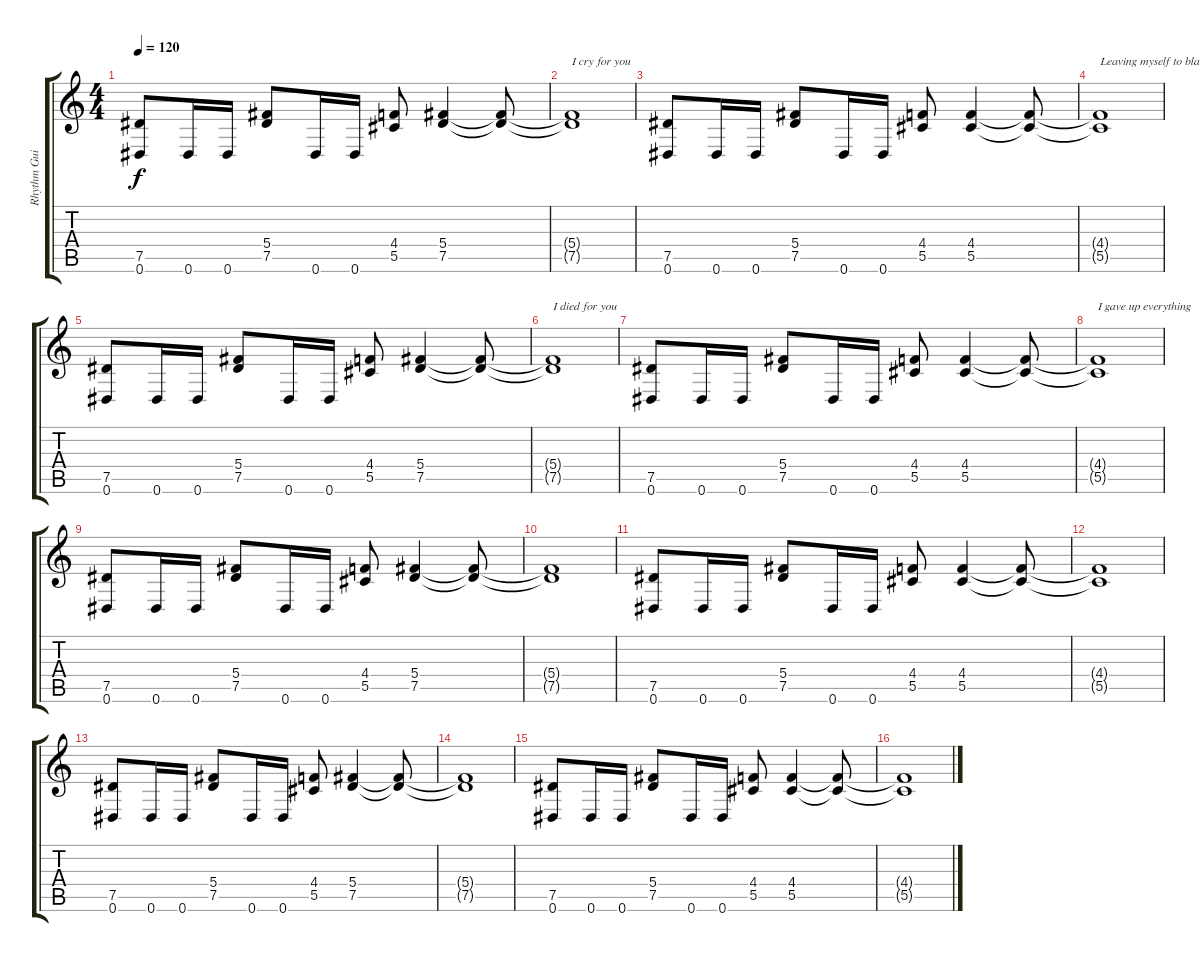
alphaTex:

\track ("Rhythm Guitar" "Rhythm Gui") {instrument acousticguitarsteel}
\staff {score tabs}
\tuning (Eb4 Bb3 Gb3 Db3 Ab2 Eb2) {hide}
\ts (4 4)
\tempo 120
\clef g2
\ks c
(7.5 0.6).8{dy f instrument distortionguitar} 0.6.16 0.6.16 (5.4 7.5).8 0.6.16 0.6.16 (4.4 5.5).8 (5.4 7.5).4 (5.4{t} 7.5{t}).8 |
(5.4{t} 7.5{t}).1{txt "I cry for you"} |
(7.5 0.6).8{instrument distortionguitar} 0.6.16 0.6.16 (5.4 7.5).8 0.6.16 0.6.16 (4.4 5.5).8 (4.4 5.5).4 (4.4{t} 5.5{t}).8 |
(4.4{t} 5.5{t}).1{txt "Leaving myself to blame"} |
(7.5 0.6).8{instrument distortionguitar} 0.6.16 0.6.16 (5.4 7.5).8 0.6.16 0.6.16 (4.4 5.5).8 (5.4 7.5).4 (5.4{t} 7.5{t}).8 |
(5.4{t} 7.5{t}).1{txt "I died for you"} |
(7.5 0.6).8{instrument distortionguitar} 0.6.16 0.6.16 (5.4 7.5).8 0.6.16 0.6.16 (4.4 5.5).8 (4.4 5.5).4 (4.4{t} 5.5{t}).8 |
(4.4{t} 5.5{t}).1{txt "I gave up everything"} |
(7.5 0.6).8{instrument distortionguitar} 0.6.16 0.6.16 (5.4 7.5).8 0.6.16 0.6.16 (4.4 5.5).8 (5.4 7.5).4 (5.4{t} 7.5{t}).8 |
(5.4{t} 7.5{t}).1 |
(7.5 0.6).8{instrument distortionguitar} 0.6.16 0.6.16 (5.4 7.5).8 0.6.16 0.6.16 (4.4 5.5).8 (4.4 5.5).4 (4.4{t} 5.5{t}).8 |
(4.4{t} 5.5{t}).1 |
(7.5 0.6).8{instrument distortionguitar} 0.6.16 0.6.16 (5.4 7.5).8 0.6.16 0.6.16 (4.4 5.5).8 (5.4 7.5).4 (5.4{t} 7.5{t}).8 |
(5.4{t} 7.5{t}).1 |
(7.5 0.6).8{instrument distortionguitar} 0.6.16 0.6.16 (5.4 7.5).8 0.6.16 0.6.16 (4.4 5.5).8 (4.4 5.5).4 (4.4{t} 5.5{t}).8 |
(4.4{t} 5.5{t}).1
